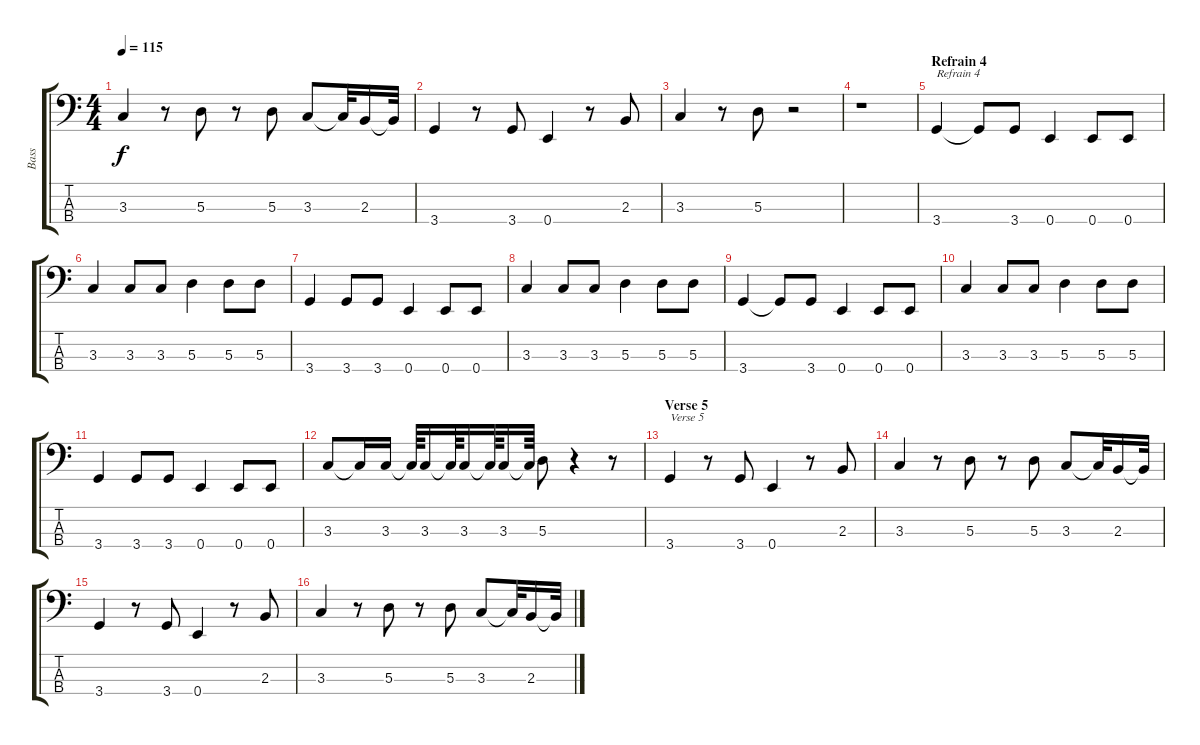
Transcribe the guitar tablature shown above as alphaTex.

\track ("Bass" "Bass") {instrument electricbassfinger}
\staff {score tabs}
\tuning (G2 D2 A1 E1) {hide}
\ts (4 4)
\tempo 115
\clef f4
\ks c
3.3.4{dy f} r.8 5.3.8 r.8 5.3.8 3.3.8 3.3{t}.32 2.3.16 2.3{t}.32 |
3.4.4 r.8 3.4.8 0.4.4 r.8 2.3.8 |
3.3.4 r.8 5.3.8 r.2 |
r.1 |
\section ("" "Refrain 4")
3.4.4{txt "Refrain 4"} 3.4{t}.8 3.4.8 0.4.4 0.4.8 0.4.8 |
3.3.4 3.3.8 3.3.8 5.3.4 5.3.8 5.3.8 |
3.4.4 3.4.8 3.4.8 0.4.4 0.4.8 0.4.8 |
3.3.4 3.3.8 3.3.8 5.3.4 5.3.8 5.3.8 |
3.4.4 3.4{t}.8 3.4.8 0.4.4 0.4.8 0.4.8 |
3.3.4 3.3.8 3.3.8 5.3.4 5.3.8 5.3.8 |
3.4.4 3.4.8 3.4.8 0.4.4 0.4.8 0.4.8 |
3.3.8 3.3{t}.16 3.3.16 3.3{t}.64 3.3.16 3.3{t}.64 3.3.16 3.3{t}.64 3.3.16 3.3{t}.64 5.3.8 r.4 r.8 |
\section ("" "Verse 5")
3.4.4{txt "Verse 5"} r.8 3.4.8 0.4.4 r.8 2.3.8 |
3.3.4 r.8 5.3.8 r.8 5.3.8 3.3.8 3.3{t}.32 2.3.16 2.3{t}.32 |
3.4.4 r.8 3.4.8 0.4.4 r.8 2.3.8 |
3.3.4 r.8 5.3.8 r.8 5.3.8 3.3.8 3.3{t}.32 2.3.16 2.3{t}.32
